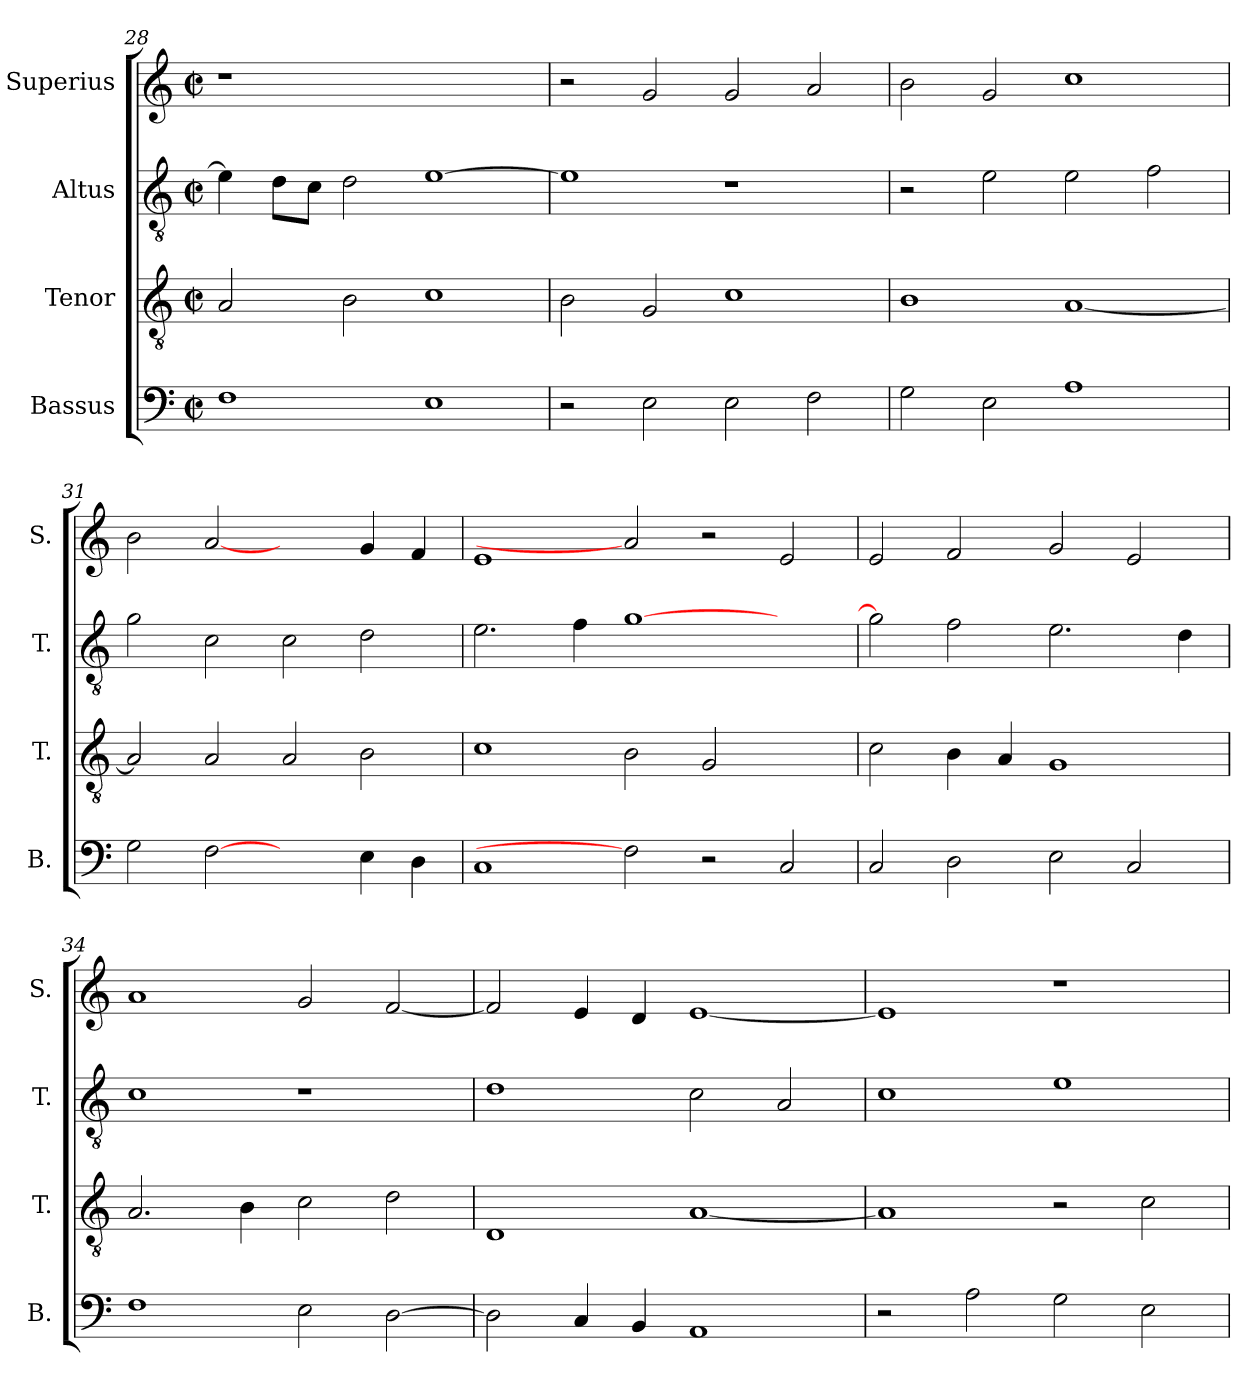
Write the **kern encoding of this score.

**kern	**kern	**kern	**kern
*part4	*part3	*part2	*part1
*staff4	*staff3	*staff2	*staff1
*I"Bassus	*I"Tenor	*I"Altus	*I"Superius
*I'B.	*I'T.	*I'T.	*I'S.
*clefF4	*clefGv2	*clefGv2	*clefG2
*	*ITrd7c12	*ITrd7c12	*
*k[]	*k[]	*k[]	*k[]
*C:	*C:	*C:	*C:
*M2/2	*M2/2	*M2/2	*M2/2
*met(c|)	*met(c|)	*met(c|)	*met(c|)
=28	=28	=28	=28
!	!	!	!LO:N:vis=1
1Fi	2AAi/	4Ei\]	1r
.	.	8Di\L	.
.	.	8Ci\J	.
.	2BBi\	2Di\	.
1Ei	1Ci	[>1Ei	1ryy
!!LO:PB:g=z
=29	=29	=29	=29
2r	2BBi\	1Ei]	2r
2Ei\	2GGi/	.	2gi/
2Ei\	1Ci	1r	2gi/
2Fi\	.	.	2ai/
=30	=30	=30	=30
2Gi\	1BBi	2r	2bi\
2Ei\	.	2Ei\	2gi/
1Ai	[<1AAi	2Ei\	1cci
.	.	2Fi\	.
=31	=31	=31	=31
2Gi\	2AAi/]	2Gi\	2bi\
[2Fi	2AAi/	2Ci\	[2ai
2ryy	2AAi/	2Ci\	2ryy
4Ei\	2BBi\	2Di\	4gi/
4Di\	.	.	4fi/
=32	=32	=32	=32
1Ci	1Ci	2.Ei\	1ei
.	.	4Fi\	.
2Fi]	2BBi\	[>1Gi	2ai]
2r	2GGi/	.	2r
2Ci/	2ryy	2ryy	2ei/
=33	=33	=33	=33
2Ci/	2Ci\	2Gi\]	2ei/
2Di\	4BBi\	2Fi\	2fi/
.	4AAi/	.	.
2Ei\	1GGi	2.Ei\	2gi/
2Ci/	.	.	2ei/
.	.	4Di\	.
!!LO:LB:g=z
=34	=34	=34	=34
1Fi	2.AAi/	1Ci	1ai
.	4BBi\	.	.
2Ei\	2Ci\	1r	2gi/
[>2Di\	2Di\	.	[<2fi/
=35	=35	=35	=35
2Di\]	1DDi	1Di	2fi/]
4Ci/	.	.	4ei/
4BBi/	.	.	4di/
1AAi	[<1AAi	2Ci\	[<1ei
.	.	2AAi/	.
=36	=36	=36	=36
2r	1AAi]	1Ci	1ei]
2Ai\	.	.	.
2Gi\	2r	1Ei	1r
2Ei\	2Ci\	.	.
=	=	=	=
*-	*-	*-	*-
